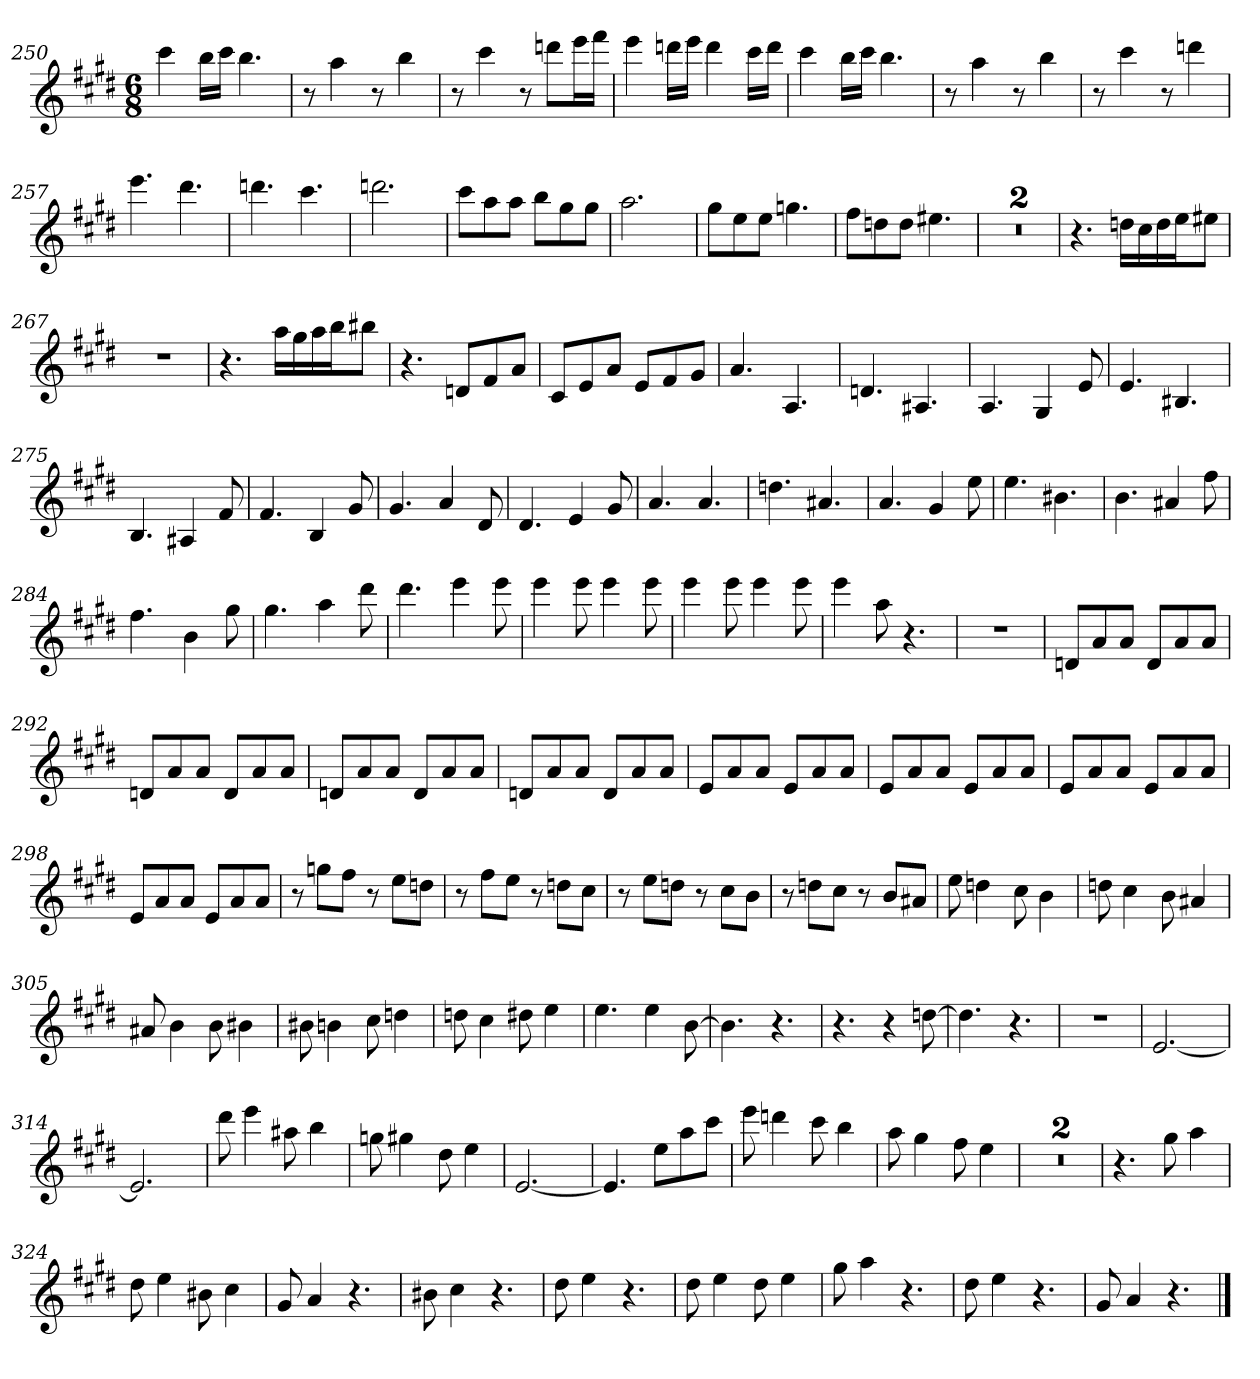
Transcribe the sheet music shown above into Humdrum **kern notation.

**kern
*part1
*staff1
*clefG2
*k[f#c#g#d#]
*E:
*M6/8
=250
4ccc#
16bb\LL
16ccc#\JJ
4.bb
=251
8r
4aa
8r
4bb
=252
8r
4ccc#
8r
8dddn\L
16eee\L
16fff#\JJ
=253
4eee
16dddn\LL
16eee\JJ
4ddd
16ccc#\LL
16ddd\JJ
=254
4ccc#
16bb\LL
16ccc#\JJ
4.bb
=255
8r
4aa
8r
4bb
=256
8r
4ccc#
8r
4dddn
=257
4.eee
4.ddd#
=258
4.dddn
4.ccc#
=259
2.dddn
=260
8ccc#\L
8aa\
8aa\J
8bb\L
8gg#\
8gg#\J
=261
2.aa
=262
8gg#\L
8ee\
8ee\J
4.ggn
=263
8ff#\L
8ddn\
8dd\J
4.ee#X
=264
2.r
=265
2.r
=266
4.r
16ddn\LL
16cc#\
16dd\
16ee\J
8ee#X\J
=267
2.r
=268
4.r
16aa\LL
16gg#\
16aa\
16bb\J
8bb#X\J
=269
4.r
8dn/L
8f#/
8a/J
=270
8c#/L
8e/
8a/J
8e/L
8f#/
8g#/J
=271
4.a
4.A
=272
4.dn
4.A#X
=273
4.A
4G#
8e
=274
4.e
4.B#X
=275
4.B
4A#X
8f#
=276
4.f#
4B
8g#
=277
4.g#
4a
8d#
=278
4.d#
4e
8g#
=279
4.a
4.a
=280
4.ddn
4.a#X
=281
4.a
4g#
8ee
=282
4.ee
4.b#X
=283
4.b
4a#X
8ff#
=284
4.ff#
4b
8gg#
=285
4.gg#
4aa
8ddd#
=286
4.ddd#
4eee
8eee
=287
4eee
8eee
4eee
8eee
=288
4eee
8eee
4eee
8eee
=289
4eee
8aa
4.r
=290
2.r
=291
8dn/L
8a/
8a/J
8d/L
8a/
8a/J
=292
8dn/L
8a/
8a/J
8d/L
8a/
8a/J
=293
8dn/L
8a/
8a/J
8d/L
8a/
8a/J
=294
8dn/L
8a/
8a/J
8d/L
8a/
8a/J
=295
8e/L
8a/
8a/J
8e/L
8a/
8a/J
=296
8e/L
8a/
8a/J
8e/L
8a/
8a/J
=297
8e/L
8a/
8a/J
8e/L
8a/
8a/J
=298
8e/L
8a/
8a/J
8e/L
8a/
8a/J
=299
8r
8ggn\L
8ff#\J
8r
8ee\L
8ddn\J
=300
8r
8ff#\L
8ee\J
8r
8ddn\L
8cc#\J
=301
8r
8ee\L
8ddn\J
8r
8cc#\L
8b\J
=302
8r
8ddn\L
8cc#\J
8r
8b/L
8a#X/J
=303
8ee
4ddn
8cc#
4b
=304
8ddn
4cc#
8b
4a#X
=305
8a#X
4b
8b
4b#X
=306
8b#X
4bn
8cc#
4ddn
=307
8ddn
4cc#
8dd#X
4ee
=308
4.ee
4ee
[8b
=309
4.b]
4.r
=310
4.r
4r
[8ddn
=311
4.dd]
4.r
=312
2.r
=313
[2.e
=314
2.e]
=315
8ddd#
4eee
8aa#X
4bb
=316
8ggn
4gg#X
8dd#
4ee
=317
[2.e
=318
4.e]
8ee\L
8aa\
8ccc#\J
=319
8eee
4dddn
8ccc#
4bb
=320
8aa
4gg#
8ff#
4ee
=321
2.r
=322
2.r
=323
4.r
8gg#
4aa
=324
8dd#
4ee
8b#X
4cc#
=325
8g#
4a
4.r
=326
8b#X
4cc#
4.r
=327
8dd#
4ee
4.r
=328
8dd#
4ee
8dd#
4ee
=329
8gg#
4aa
4.r
=330
8dd#
4ee
4.r
=331
8g#
4a
4.r
==
*-
